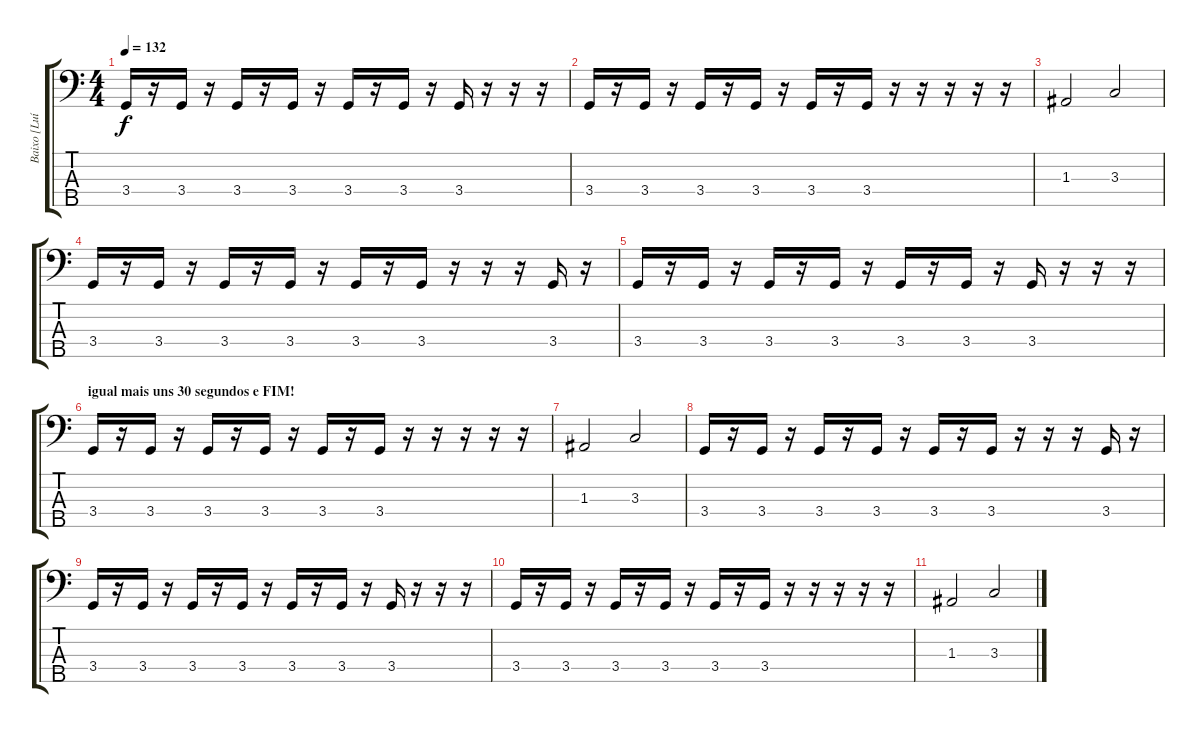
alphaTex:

\track ("Baixo [Luís Mariutti, o Jesus]" "Baixo [Luí") {instrument electricbassfinger}
\staff {score tabs}
\tuning (G2 D2 A1 E1 B0) {hide}
\ts (4 4)
\tempo 132
\clef f4
\ks c
3.4.16{dy f} r.16 3.4.16 r.16 3.4.16 r.16 3.4.16 r.16 3.4.16 r.16 3.4.16 r.16 3.4.16 r.16 r.16 r.16 |
3.4.16 r.16 3.4.16 r.16 3.4.16 r.16 3.4.16 r.16 3.4.16 r.16 3.4.16 r.16 r.16 r.16 r.16 r.16 |
1.3.2 3.3.2 |
3.4.16{volume 0} r.16 3.4.16 r.16 3.4.16 r.16 3.4.16 r.16 3.4.16 r.16 3.4.16 r.16 r.16 r.16 3.4.16 r.16 |
3.4.16 r.16 3.4.16 r.16 3.4.16 r.16 3.4.16 r.16 3.4.16 r.16 3.4.16 r.16 3.4.16 r.16 r.16 r.16 |
\section ("" "igual mais uns 30 segundos e FIM!")
3.4.16 r.16 3.4.16 r.16 3.4.16 r.16 3.4.16 r.16 3.4.16 r.16 3.4.16 r.16 r.16 r.16 r.16 r.16 |
1.3.2 3.3.2 |
3.4.16 r.16 3.4.16 r.16 3.4.16 r.16 3.4.16 r.16 3.4.16 r.16 3.4.16 r.16 r.16 r.16 3.4.16 r.16 |
3.4.16 r.16 3.4.16 r.16 3.4.16 r.16 3.4.16 r.16 3.4.16 r.16 3.4.16 r.16 3.4.16 r.16 r.16 r.16 |
3.4.16 r.16 3.4.16 r.16 3.4.16 r.16 3.4.16 r.16 3.4.16 r.16 3.4.16 r.16 r.16 r.16 r.16 r.16 |
1.3.2 3.3.2
